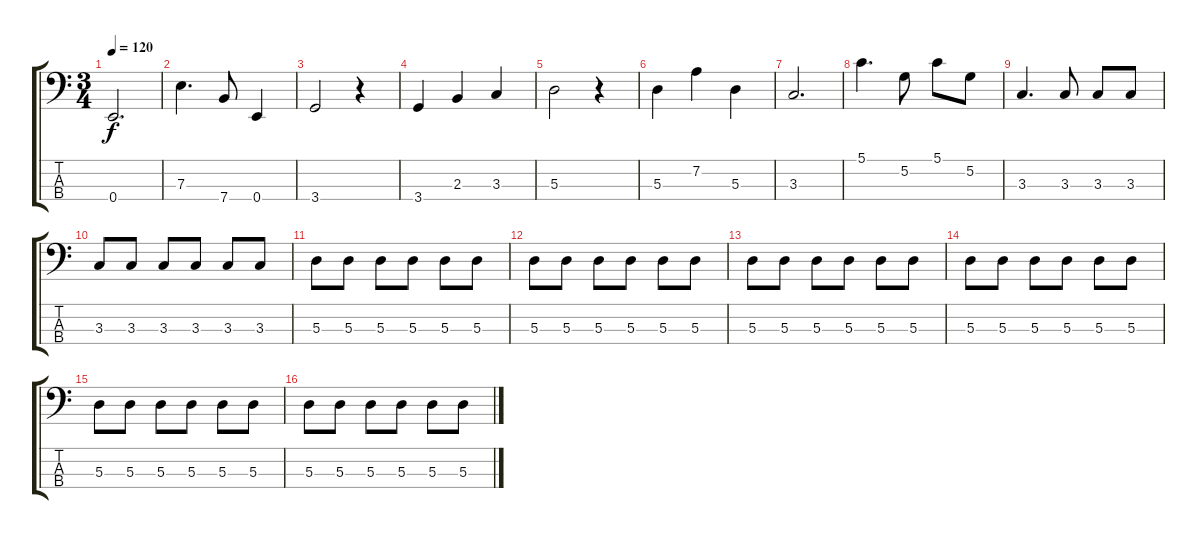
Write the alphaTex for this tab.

\track "" {instrument electricbassfinger}
\staff {score tabs}
\tuning (G2 D2 A1 E1) {hide}
\ts (3 4)
\tempo 120
\clef f4
\ks c
0.4.2{d dy f} |
7.3.4{d} 7.4.8 0.4.4 |
3.4.2 r.4 |
3.4.4 2.3.4 3.3.4 |
5.3.2 r.4 |
5.3.4 7.2.4 5.3.4 |
3.3.2{d} |
5.1.4{d} 5.2.8 5.1.8 5.2.8 |
3.3.4{d} 3.3.8 3.3.8 3.3.8 |
3.3.8 3.3.8 3.3.8 3.3.8 3.3.8 3.3.8 |
5.3.8 5.3.8 5.3.8 5.3.8 5.3.8 5.3.8 |
5.3.8 5.3.8 5.3.8 5.3.8 5.3.8 5.3.8 |
5.3.8 5.3.8 5.3.8 5.3.8 5.3.8 5.3.8 |
5.3.8 5.3.8 5.3.8 5.3.8 5.3.8 5.3.8 |
5.3.8 5.3.8 5.3.8 5.3.8 5.3.8 5.3.8 |
5.3.8 5.3.8 5.3.8 5.3.8 5.3.8 5.3.8
